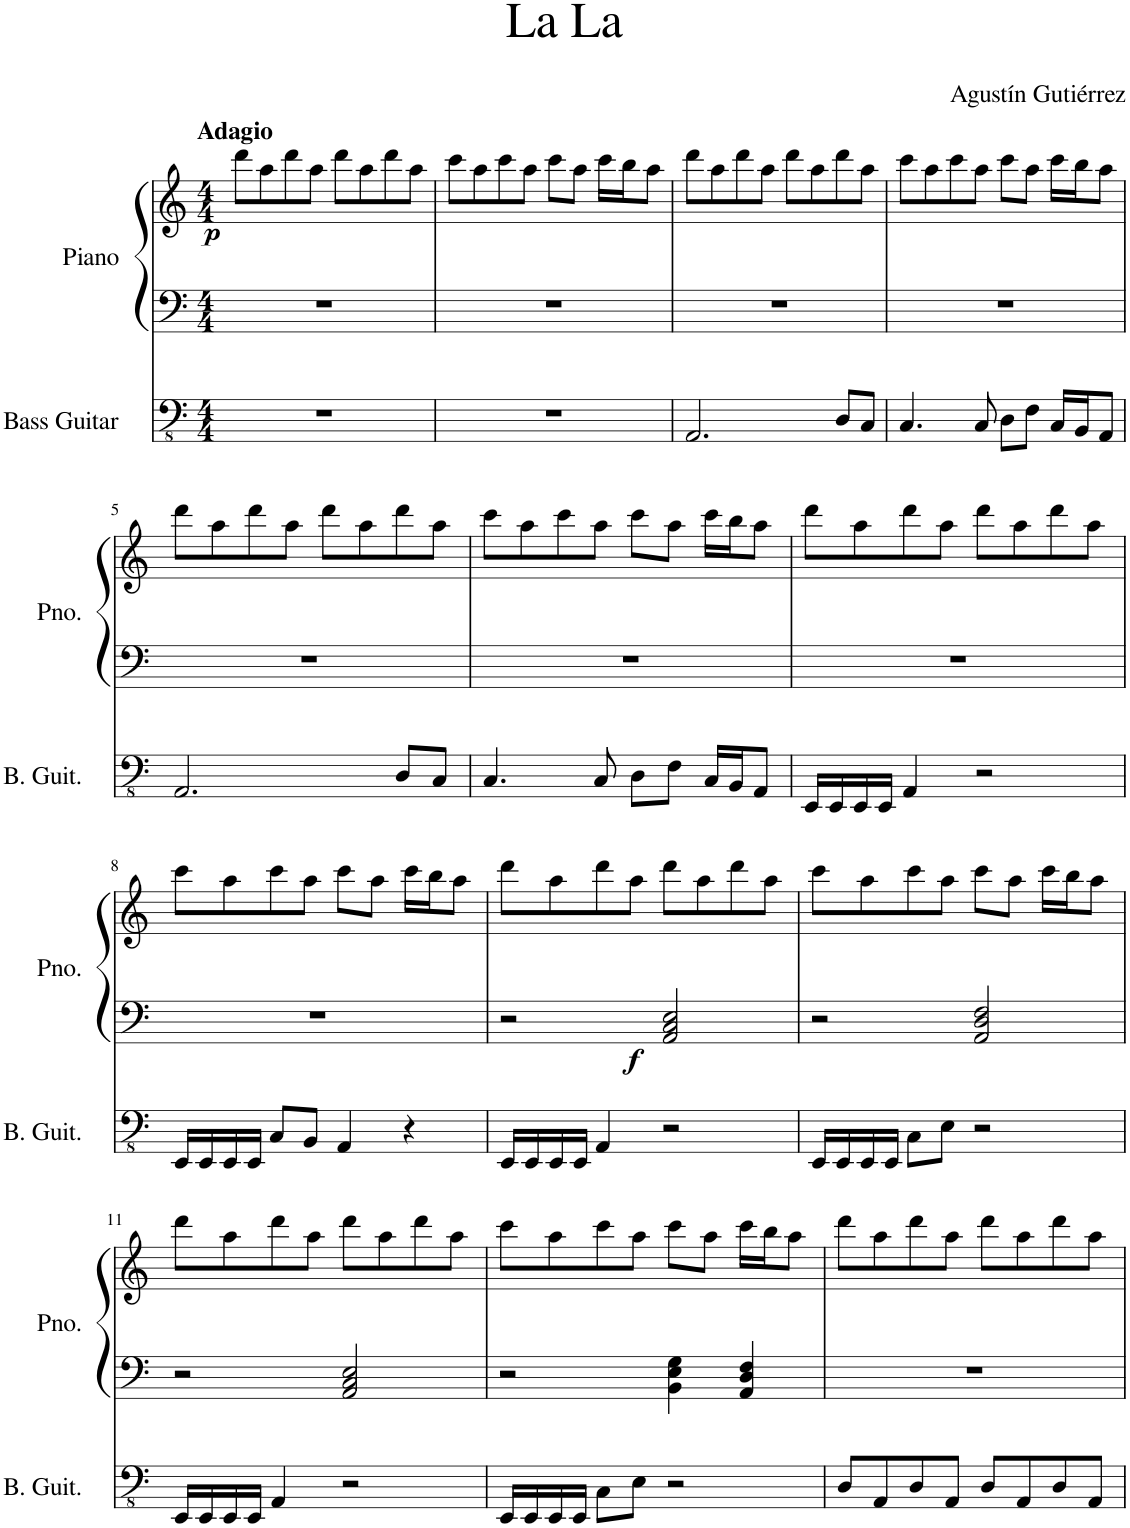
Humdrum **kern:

**kern	**kern	**kern	**dynam
*part2	*part1	*part1	*part1
*staff3	*staff2	*staff1	*staff1/2
*I"Bass Guitar	*I"Piano	*	*
*I'B. Guit.	*I'Pno.	*	*
*clefFv4	*clefF4	*clefG2	*
*k[]	*k[]	*k[]	*
*M4/4	*M4/4	*M4/4	*
=1	=1	=1	=1
!	!	!LO:TX:a:B:t=Adagio	!
!	!	!	!LO:DY:b
1r	1r	8ddd\L	p
.	.	8aa\	.
.	.	8ddd\	.
.	.	8aa\J	.
.	.	8ddd\L	.
.	.	8aa\	.
.	.	8ddd\	.
.	.	8aa\J	.
=2	=2	=2	=2
1r	1r	8ccc\L	.
.	.	8aa\	.
.	.	8ccc\	.
.	.	8aa\J	.
.	.	8ccc\L	.
.	.	8aa\J	.
.	.	16ccc\LL	.
.	.	16bb\J	.
.	.	8aa\J	.
=3	=3	=3	=3
2.AAA/	1r	8ddd\L	.
.	.	8aa\	.
.	.	8ddd\	.
.	.	8aa\J	.
.	.	8ddd\L	.
.	.	8aa\	.
8DD/L	.	8ddd\	.
8CC/J	.	8aa\J	.
=4	=4	=4	=4
4.CC/	1r	8ccc\L	.
.	.	8aa\	.
.	.	8ccc\	.
8CC/	.	8aa\J	.
8DD\L	.	8ccc\L	.
8FF\J	.	8aa\J	.
16CC/LL	.	16ccc\LL	.
16BBB/J	.	16bb\J	.
8AAA/J	.	8aa\J	.
!!LO:LB:g=z
=5	=5	=5	=5
2.AAA/	1r	8ddd\L	.
.	.	8aa\	.
.	.	8ddd\	.
.	.	8aa\J	.
.	.	8ddd\L	.
.	.	8aa\	.
8DD/L	.	8ddd\	.
8CC/J	.	8aa\J	.
=6	=6	=6	=6
4.CC/	1r	8ccc\L	.
.	.	8aa\	.
.	.	8ccc\	.
8CC/	.	8aa\J	.
8DD\L	.	8ccc\L	.
8FF\J	.	8aa\J	.
16CC/LL	.	16ccc\LL	.
16BBB/J	.	16bb\J	.
8AAA/J	.	8aa\J	.
=7	=7	=7	=7
16EEE/LL	1r	8ddd\L	.
16EEE/	.	.	.
16EEE/	.	8aa\	.
16EEE/JJ	.	.	.
4AAA/	.	8ddd\	.
.	.	8aa\J	.
2r	.	8ddd\L	.
.	.	8aa\	.
.	.	8ddd\	.
.	.	8aa\J	.
!!LO:LB:g=z
=8	=8	=8	=8
16EEE/LL	1r	8ccc\L	.
16EEE/	.	.	.
16EEE/	.	8aa\	.
16EEE/JJ	.	.	.
8CC/L	.	8ccc\	.
8BBB/J	.	8aa\J	.
4AAA/	.	8ccc\L	.
.	.	8aa\J	.
4r	.	16ccc\LL	.
.	.	16bb\J	.
.	.	8aa\J	.
=9	=9	=9	=9
16EEE/LL	2r	8ddd\L	.
16EEE/	.	.	.
16EEE/	.	8aa\	.
16EEE/JJ	.	.	.
4AAA/	.	8ddd\	.
.	.	8aa\J	.
!	!	!	!LO:DY:b=2
2r	2AA/ 2C/ 2E/	8ddd\L	f
.	.	8aa\	.
.	.	8ddd\	.
.	.	8aa\J	.
=10	=10	=10	=10
16EEE/LL	2r	8ccc\L	.
16EEE/	.	.	.
16EEE/	.	8aa\	.
16EEE/JJ	.	.	.
8CC\L	.	8ccc\	.
8EE\J	.	8aa\J	.
2r	2AA/ 2D/ 2F/	8ccc\L	.
.	.	8aa\J	.
.	.	16ccc\LL	.
.	.	16bb\J	.
.	.	8aa\J	.
!!LO:LB:g=z
=11	=11	=11	=11
16EEE/LL	2r	8ddd\L	.
16EEE/	.	.	.
16EEE/	.	8aa\	.
16EEE/JJ	.	.	.
4AAA/	.	8ddd\	.
.	.	8aa\J	.
2r	2AA/ 2C/ 2E/	8ddd\L	.
.	.	8aa\	.
.	.	8ddd\	.
.	.	8aa\J	.
=12	=12	=12	=12
16EEE/LL	2r	8ccc\L	.
16EEE/	.	.	.
16EEE/	.	8aa\	.
16EEE/JJ	.	.	.
8CC\L	.	8ccc\	.
8EE\J	.	8aa\J	.
2r	4BB\ 4E\ 4G\	8ccc\L	.
.	.	8aa\J	.
.	4AA/ 4D/ 4F/	16ccc\LL	.
.	.	16bb\J	.
.	.	8aa\J	.
=13	=13	=13	=13
8DD/L	1r	8ddd\L	.
8AAA/	.	8aa\	.
8DD/	.	8ddd\	.
8AAA/J	.	8aa\J	.
8DD/L	.	8ddd\L	.
8AAA/	.	8aa\	.
8DD/	.	8ddd\	.
8AAA/J	.	8aa\J	.
=	=	=	=
*-	*-	*-	*-
